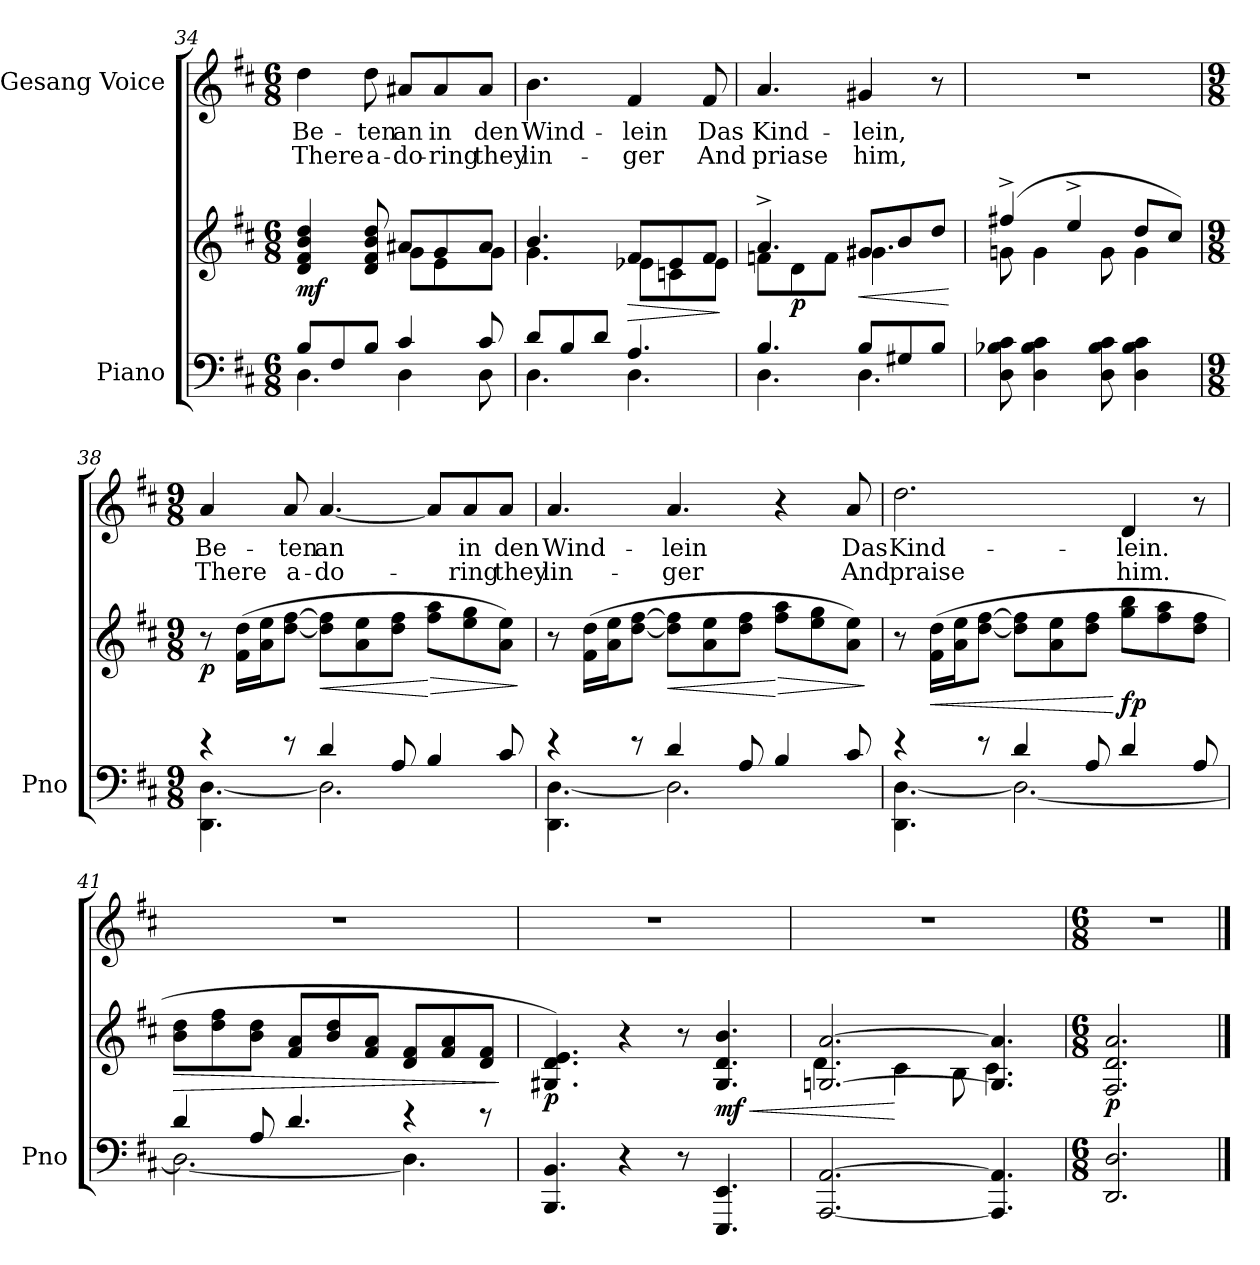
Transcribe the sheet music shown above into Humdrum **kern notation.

**kern	**kern	**dynam	**kern	**text	**text
*part2	*part2	*part2	*part1	*part1	*part1
*staff3	*staff2	*staff2/3	*staff1	*staff1	*staff1
*I"Piano	*	*	*I"Gesang Voice	*	*
*I'Pno	*	*	*	*	*
*clefF4	*clefG2	*	*clefG2	*	*
*k[f#c#]	*k[f#c#]	*	*k[f#c#]	*	*
*M6/8	*M6/8	*	*M6/8	*	*
=34	=34	=34	=34	=34	=34
*^	*^	*	*	*	*
!	!	!	!	!LO:DY:b	!	!LO:LY:b	!LO:LY:b
8B/L	4.D\	4d/ 4f#/ 4b/ 4dd/	4.ryy	mf	4dd\	Be-	There
8F#/	.	.	.	.	.	.	.
!	!	!	!	!	!	!LO:LY:b	!LO:LY:b
8B/J	.	8d/ 8f#/ 8b/ 8dd/	.	.	8dd\	-ten	a-
!	!	!	!	!	!	!LO:LY:b	!LO:LY:b
4c#/	4D\	8a#X/L	8g\L	.	8a#X/L	an	-do-
!	!	!	!	!	!	!LO:LY:b	!LO:LY:b
.	.	8g/	8e\	.	8a#/	in	-ring
!	!	!	!	!	!	!LO:LY:b	!LO:LY:b
8c#/	8D\	8a#/J	8g\J	.	8a#/J	den	they
!!LO:LB:g=z
=35	=35	=35	=35	=35	=35	=35	=35
!	!	!	!	!	!	!LO:LY:b	!LO:LY:b
8d/L	4.D\	4.b/	4.g\	.	4.b\	Wind-	lin-
8B/	.	.	.	.	.	.	.
8d/J	.	.	.	.	.	.	.
!	!	!	!	!LO:HP:b	!	!LO:LY:b	!LO:LY:b
4.A/	4.D\	8f#/L	8e-X\L	>	4f#/	-lein	-ger
.	.	8e-/	8cn\	.	.	.	.
!	!	!	!	!	!	!LO:LY:b	!LO:LY:b
.	.	8f#/J	8e-\J	.	8f#/	Das	And
*v	*v	*	*	*	*	*	*
*	*v	*v	*	*	*	*
.	.	]	.	.	.
!!LO:LB:g=z
=36	=36	=36	=36	=36	=36
*^	*^	*	*	*	*
!	!	!	!	!	!	!LO:LY:b	!LO:LY:b
4.B/	4.D\	4.a^/	8fn\L	.	4.a/	Kind-	priase
!	!	!	!	!LO:DY:b	!	!	!
.	.	.	8d\	p	.	.	.
.	.	.	8f\J	.	.	.	.
!	!	!	!	!LO:HP:b	!	!LO:LY:b	!LO:LY:b
8B/L	4.D\	8g#X/L	4.g#\	<	4g#X/	-lein,	him,
8G#X/	.	8b/	.	.	.	.	.
8B/J	.	8dd/J	.	.	8r	.	.
*v	*v	*	*	*	*	*	*
*	*v	*v	*	*	*	*
.	.	[	.	.	.
=37	=37	=37	=37	=37	=37
*	*^	*	*	*	*
8D\ 8B-X\ 8c#\	(4ff#X^/	8gn\	.	2.r	.	.
4D\ 4B-\ 4c#\	.	4g\	.	.	.	.
.	4ee^/	.	.	.	.	.
8D\ 8B-\ 8c#\	.	8g\	.	.	.	.
4D\ 4B-\ 4c#\	8dd/L	4g\	.	.	.	.
.	8cc#/J)	.	.	.	.	.
*	*v	*v	*	*	*	*
=38	=38	=38	=38	=38	=38
*M9/8	*M9/8	*	*M9/8	*	*
*^	*	*	*	*	*
!	!	!	!LO:DY:b	!	!LO:LY:b	!LO:LY:b
4r	4.DD\ [4.D\	8r	p	4a/	Be-	There
.	.	(16f#\ 16dd\LL	.	.	.	.
.	.	16a\ 16ee\J	.	.	.	.
!	!	!	!	!	!LO:LY:b	!LO:LY:b
8r	.	[8dd\ [8ff#\J	.	8a/	-ten	a-
!	!	!	!LO:HP:b	!	!LO:LY:b	!LO:LY:b
4d/	2.D\]	8dd\] 8ff#\]L	<	[4.a/	an	-do-
.	.	8a\ 8ee\	.	.	.	.
8A/	.	8dd\ 8ff#\J	.	.	.	.
!	!	!	!LO:HP:n=1:b	!	!	!
4B/	.	8ff#\ 8aa\L	[ >	8a/L]	.	.
!	!	!	!	!	!LO:LY:b	!LO:LY:b
.	.	8ee\ 8gg\	.	8a/	in	-ring
!	!	!	!	!	!LO:LY:b	!LO:LY:b
8c#/	.	8a\ 8ee\J)	.	8a/J	den	they
*v	*v	*	*	*	*	*
.	.	]	.	.	.
!!LO:PB:g=z
=39	=39	=39	=39	=39	=39
*^	*	*	*	*	*
!	!	!	!	!	!LO:LY:b	!LO:LY:b
4r	4.DD\ [4.D\	8r	.	4.a/	Wind-	lin-
.	.	(16f#\ 16dd\LL	.	.	.	.
.	.	16a\ 16ee\J	.	.	.	.
8r	.	[8dd\ [8ff#\J	.	.	.	.
!	!	!	!LO:HP:b	!	!LO:LY:b	!LO:LY:b
4d/	2.D\]	8dd\] 8ff#\]L	<	4.a/	-lein	-ger
.	.	8a\ 8ee\	.	.	.	.
8A/	.	8dd\ 8ff#\J	.	.	.	.
!	!	!	!LO:HP:n=1:b	!	!	!
4B/	.	8ff#\ 8aa\L	[ >	4r	.	.
.	.	8ee\ 8gg\	.	.	.	.
!	!	!	!	!	!LO:LY:b	!LO:LY:b
8c#/	.	8a\ 8ee\J)	.	8a/	Das	And
*v	*v	*	*	*	*	*
.	.	]	.	.	.
!!LO:LB:g=z
=40	=40	=40	=40	=40	=40
*^	*	*	*	*	*
!	!	!	!	!	!LO:LY:b	!LO:LY:b
4r	4.DD\ [4.D\	8r	.	2.dd\	Kind-	praise
!	!	!	!LO:HP:b	!	!	!
.	.	(16f#\ 16dd\LL	<	.	.	.
.	.	16a\ 16ee\J	.	.	.	.
8r	.	[8dd\ [8ff#\J	.	.	.	.
4d/	2.D\_	8dd\] 8ff#\]L	.	.	.	.
.	.	8a\ 8ee\	.	.	.	.
8A/	.	8dd\ 8ff#\J	.	.	.	.
!	!	!	!LO:DY:n=1:b	!	!LO:LY:b	!LO:LY:b
4d/	.	8gg\ 8bb\L	[ fp	4d/	-lein.	him.
.	.	8ff#\ 8aa\	.	.	.	.
8A/	.	8dd\ 8ff#\J	.	8r	.	.
=41	=41	=41	=41	=41	=41	=41
!	!	!	!LO:HP:b	!	!	!
4d/	2.D\_	8b\ 8dd\L	>	8%9r	.	.
.	.	8dd\ 8ff#\	.	.	.	.
8A/	.	8b\ 8dd\J	.	.	.	.
4.d/	.	8f#/ 8a/L	.	.	.	.
.	.	8b/ 8dd/	.	.	.	.
.	.	8f#/ 8a/J	.	.	.	.
4r	4.D\]	8d/ 8f#/L	.	.	.	.
.	.	8f#/ 8a/	.	.	.	.
8r	.	8d/ 8f#/J	.	.	.	.
*v	*v	*	*	*	*	*
.	.	]	.	.	.
=42	=42	=42	=42	=42	=42
!	!	!LO:DY:b	!	!	!
4.BBB/ 4.BB/	4.G#X/ 4.d/ 4.e/)	p	8%9r	.	.
4r	4r	.	.	.	.
8r	8r	.	.	.	.
!	!	!LO:HP:b	!	!	!
!	!	!LO:DY:n=1:b	!	!	!
4.EEE/ 4.EE/	4.G#/ 4.d/ 4.b/	< mf	.	.	.
=43	=43	=43	=43	=43	=43
*	*^	*	*	*	*
[2.AAA/ [2.AA/	[<2.Gn/ [2.a/	4.d\	.	8%9r	.	.
.	.	4c#\	[	.	.	.
.	.	8B\	.	.	.	.
4.AAA/] 4.AA/]	4.G/] 4.a/]	4.c#\	.	.	.	.
*	*v	*v	*	*	*	*
=44	=44	=44	=44	=44	=44
*M6/8	*M6/8	*	*M6/8	*	*
*	*^	*	*	*	*
!	!	!	!LO:DY:b	!	!	!
*	*v	*v	*	*	*	*
2.DD/ 2.D/	2.F#/ 2.d/ 2.a/	p	2.r	.	.
==	==	==	==	==	==
*-	*-	*-	*-	*-	*-
